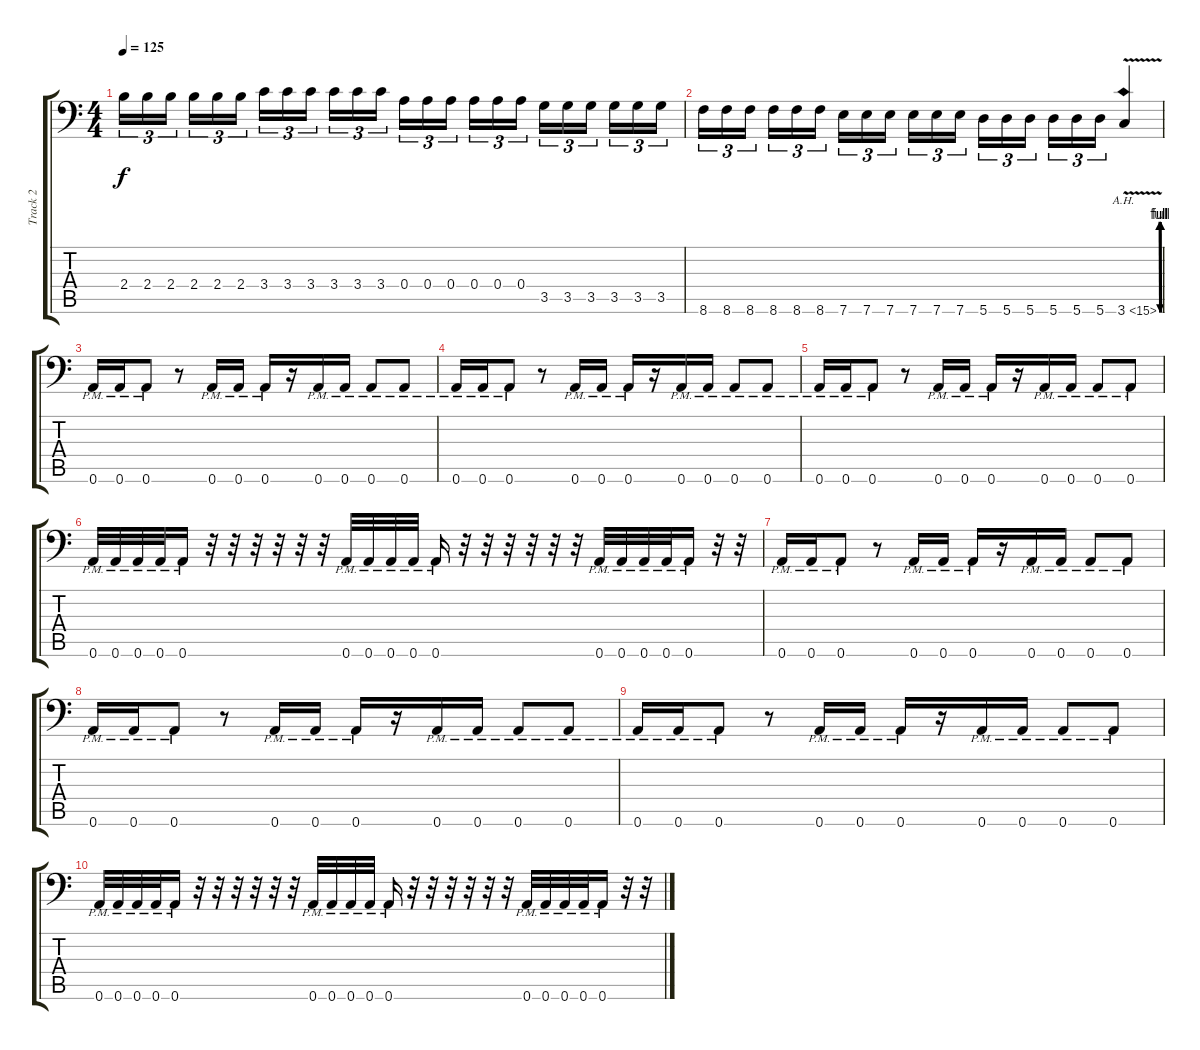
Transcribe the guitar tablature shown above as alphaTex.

\track ("Track 2" "Track 2") {instrument distortionguitar}
\staff {score tabs}
\tuning (B3 Gb3 D3 A2 E2 A1) {hide}
\ts (4 4)
\tempo 125
\clef f4
\ks c
2.4.16{tu (3 2) dy f} 2.4.16{tu (3 2)} 2.4.16{tu (3 2) beam splitsecondary} 2.4.16{tu (3 2)} 2.4.16{tu (3 2)} 2.4.16{tu (3 2)} 3.4.16{tu (3 2)} 3.4.16{tu (3 2)} 3.4.16{tu (3 2) beam splitsecondary} 3.4.16{tu (3 2)} 3.4.16{tu (3 2)} 3.4.16{tu (3 2)} 0.4.16{tu (3 2)} 0.4.16{tu (3 2)} 0.4.16{tu (3 2) beam splitsecondary} 0.4.16{tu (3 2)} 0.4.16{tu (3 2)} 0.4.16{tu (3 2)} 3.5.16{tu (3 2)} 3.5.16{tu (3 2)} 3.5.16{tu (3 2) beam splitsecondary} 3.5.16{tu (3 2)} 3.5.16{tu (3 2)} 3.5.16{tu (3 2)} |
8.6.16{tu (3 2)} 8.6.16{tu (3 2)} 8.6.16{tu (3 2) beam splitsecondary} 8.6.16{tu (3 2)} 8.6.16{tu (3 2)} 8.6.16{tu (3 2)} 7.6.16{tu (3 2)} 7.6.16{tu (3 2)} 7.6.16{tu (3 2) beam splitsecondary} 7.6.16{tu (3 2)} 7.6.16{tu (3 2)} 7.6.16{tu (3 2)} 5.6.16{tu (3 2)} 5.6.16{tu (3 2)} 5.6.16{tu (3 2) beam splitsecondary} 5.6.16{tu (3 2)} 5.6.16{tu (3 2)} 5.6.16{tu (3 2)} 3.6{be (custom 0 0 10 4 20 4 30 0 40 0 50 4 60 4) ah 12 v}.4{instrument guitarharmonics} |
0.6{pm}.16 0.6{pm}.16 0.6{pm}.8 r.8 0.6{pm}.16 0.6{pm}.16 0.6{pm}.16 r.16 0.6{pm}.16 0.6{pm}.16 0.6{pm}.8 0.6{pm}.8 |
0.6{pm}.16 0.6{pm}.16 0.6{pm}.8 r.8 0.6{pm}.16 0.6{pm}.16 0.6{pm}.16 r.16 0.6{pm}.16 0.6{pm}.16 0.6{pm}.8 0.6{pm}.8 |
0.6{pm}.16 0.6{pm}.16 0.6{pm}.8 r.8 0.6{pm}.16 0.6{pm}.16 0.6{pm}.16 r.16 0.6{pm}.16 0.6{pm}.16 0.6{pm}.8 0.6{pm}.8 |
0.6{pm}.32 0.6{pm}.32 0.6{pm}.32 0.6{pm}.32 0.6{pm}.16 r.32 r.32 r.32 r.32 r.32 r.32 0.6{pm}.32 0.6{pm}.32 0.6{pm}.32 0.6{pm}.32 0.6{pm}.16 r.32 r.32 r.32 r.32 r.32 r.32 0.6{pm}.32 0.6{pm}.32 0.6{pm}.32 0.6{pm}.32 0.6{pm}.16 r.32 r.32 |
0.6{pm}.16 0.6{pm}.16 0.6{pm}.8 r.8 0.6{pm}.16 0.6{pm}.16 0.6{pm}.16 r.16 0.6{pm}.16 0.6{pm}.16 0.6{pm}.8 0.6{pm}.8 |
0.6{pm}.16 0.6{pm}.16 0.6{pm}.8 r.8 0.6{pm}.16 0.6{pm}.16 0.6{pm}.16 r.16 0.6{pm}.16 0.6{pm}.16 0.6{pm}.8 0.6{pm}.8 |
0.6{pm}.16 0.6{pm}.16 0.6{pm}.8 r.8 0.6{pm}.16 0.6{pm}.16 0.6{pm}.16 r.16 0.6{pm}.16 0.6{pm}.16 0.6{pm}.8 0.6{pm}.8 |
0.6{pm}.32 0.6{pm}.32 0.6{pm}.32 0.6{pm}.32 0.6{pm}.16 r.32 r.32 r.32 r.32 r.32 r.32 0.6{pm}.32 0.6{pm}.32 0.6{pm}.32 0.6{pm}.32 0.6{pm}.16 r.32 r.32 r.32 r.32 r.32 r.32 0.6{pm}.32 0.6{pm}.32 0.6{pm}.32 0.6{pm}.32 0.6{pm}.16 r.32 r.32
